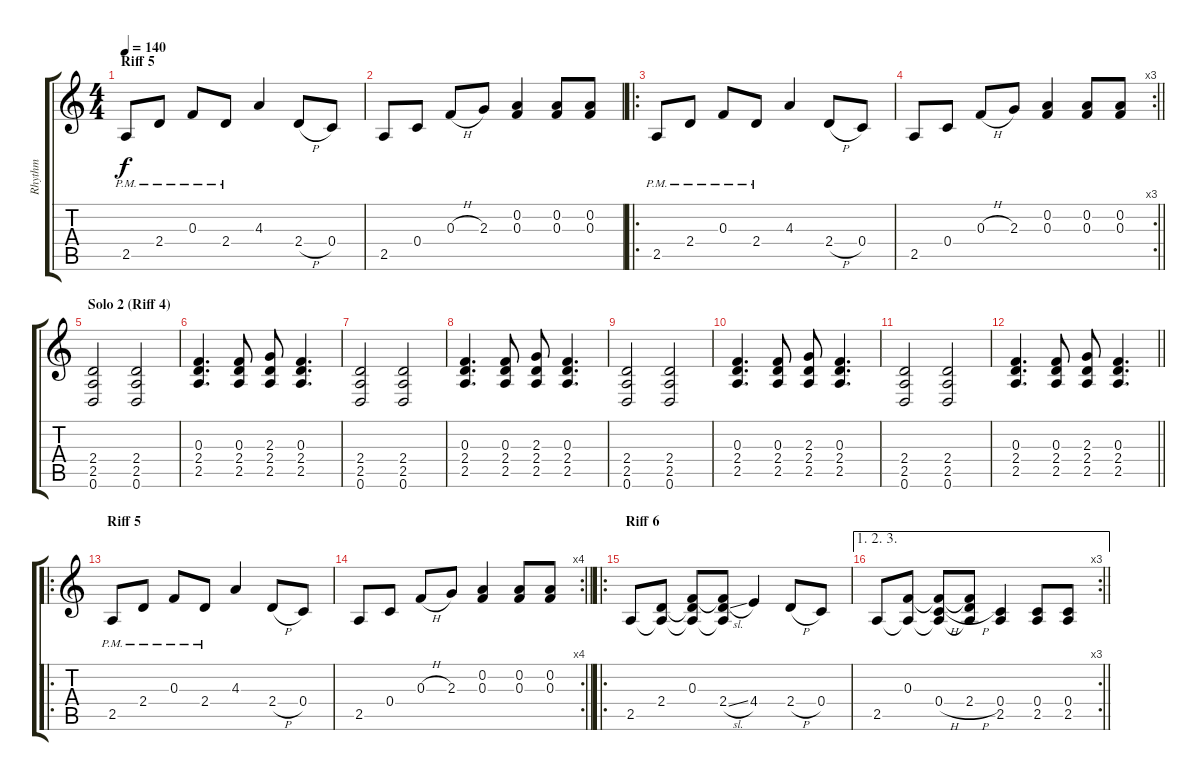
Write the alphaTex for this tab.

\track ("Rhythm" "Rhythm") {instrument distortionguitar}
\staff {score tabs}
\tuning (D4 A3 F3 C3 G2 D2) {hide}
\ts (4 4)
\section ("" "Riff 5")
\tempo 140
\clef g2
\ks c
2.5{pm}.8{dy f} 2.4{pm}.8 0.3{pm}.8 2.4{pm}.8 4.3.4 2.4{h}.8 0.4.8 |
2.5.8 0.4.8 0.3{h}.8 2.3.8 (0.2 0.3).4 (0.2 0.3).8 (0.2 0.3).8 |
\ro
2.5{pm}.8 2.4{pm}.8 0.3{pm}.8 2.4{pm}.8 4.3.4 2.4{h}.8 0.4.8 |
\rc 3
\barLineRight lightlight
2.5.8 0.4.8 0.3{h}.8 2.3.8 (0.2 0.3).4 (0.2 0.3).8 (0.2 0.3).8 |
\section ("" "Solo 2 (Riff 4)")
(2.4 2.5 0.6).2 (2.4 2.5 0.6).2 |
(0.3 2.4 2.5).4{d} (0.3 2.4 2.5).8 (2.3 2.4 2.5).8 (0.3 2.4 2.5).4{d} |
(2.4 2.5 0.6).2 (2.4 2.5 0.6).2 |
(0.3 2.4 2.5).4{d} (0.3 2.4 2.5).8 (2.3 2.4 2.5).8 (0.3 2.4 2.5).4{d} |
(2.4 2.5 0.6).2 (2.4 2.5 0.6).2 |
(0.3 2.4 2.5).4{d} (0.3 2.4 2.5).8 (2.3 2.4 2.5).8 (0.3 2.4 2.5).4{d} |
(2.4 2.5 0.6).2 (2.4 2.5 0.6).2 |
\barLineRight lightlight
(0.3 2.4 2.5).4{d} (0.3 2.4 2.5).8 (2.3 2.4 2.5).8 (0.3 2.4 2.5).4{d} |
\ro
\section ("" "Riff 5")
2.5{pm}.8 2.4{pm}.8 0.3{pm}.8 2.4{pm}.8 4.3.4 2.4{h}.8 0.4.8 |
\rc 4
\barLineRight lightlight
2.5.8 0.4.8 0.3{h}.8 2.3.8 (0.2 0.3).4 (0.2 0.3).8 (0.2 0.3).8 |
\ro
\section ("" "Riff 6")
2.5.8 (2.4 2.5{t}).8 (0.3 2.4{t} 2.5{t}).8 (0.3{t} 2.4{sl} 2.5{t}).8 4.4.4 2.4{h}.8 0.4.8 |
\ae (1 2 3)
\rc 3
\barLineRight lightlight
2.5.8 (0.3 2.5{t}).8 (0.3{t} 0.4{h} 2.5{t}).8 (0.3{t} 2.4{h} 2.5{t}).8 (0.4 2.5).4 (0.4 2.5).8 (0.4 2.5).8
